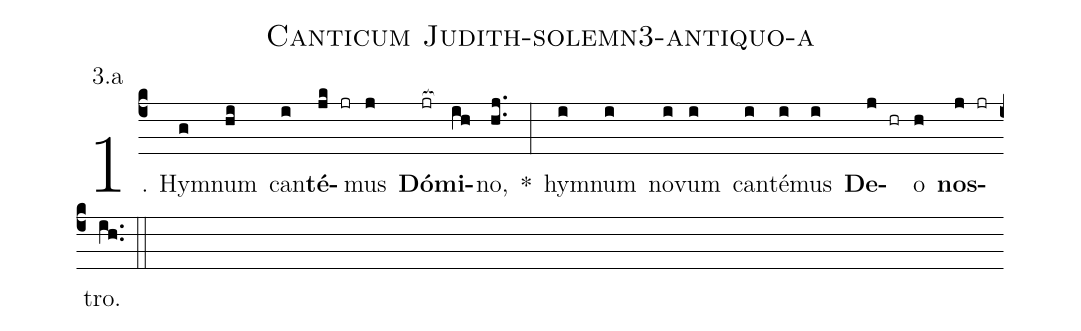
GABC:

name: Canticum Judith-solemn3-antiquo-a;
annotation: 3.a;
%%
(c4)1. Hym(g)num(hi) can(i)<b>té</b>(jk jr)mus(j) <b>Dó</b>(jr[ocb:1{])<b>mi</b>(ih[ocb:0}])no,(hj..) *(:) hym(i)num(i) no(i)vum(i) can(i)té(i)mus(i) <b>De</b>(j hr)o(h) <b>nos</b>(j jr)tro.(ih..) (::)
